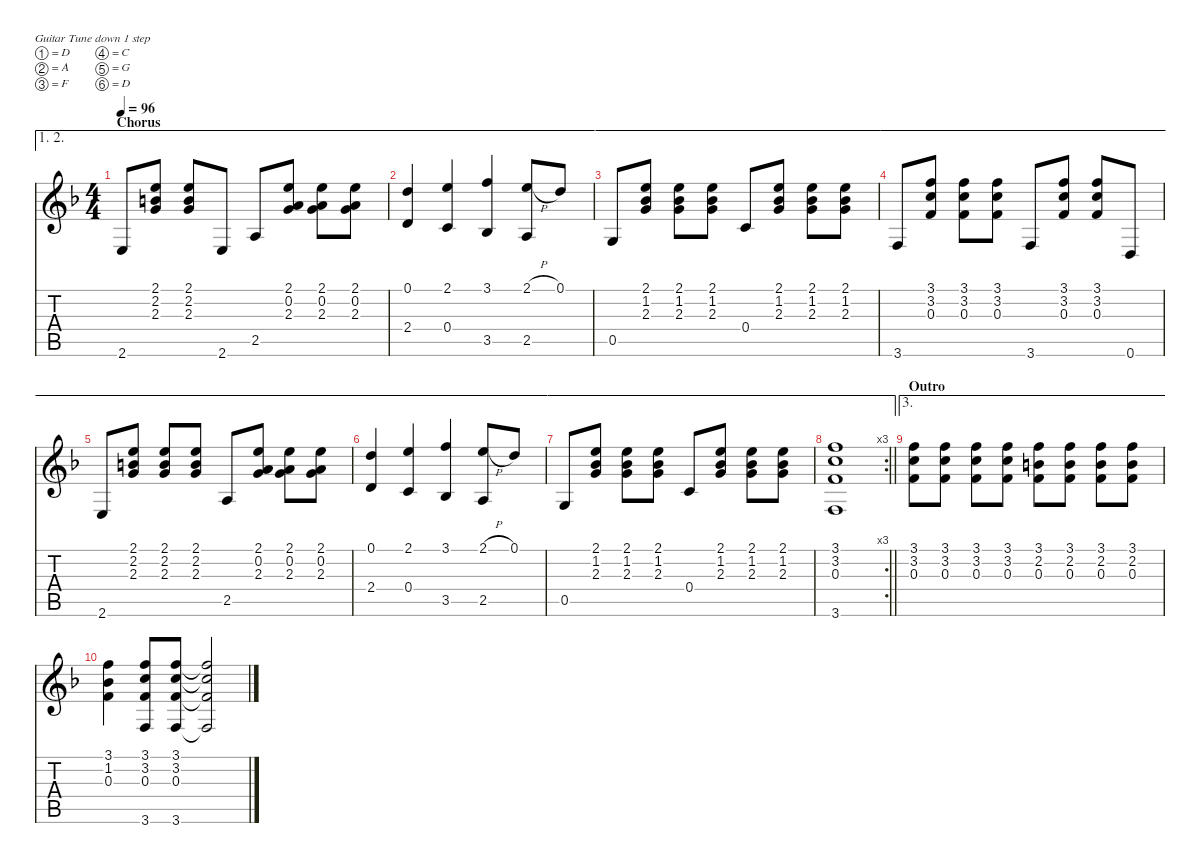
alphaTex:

\defaultSystemsLayout 4
\hideDynamics
\bracketExtendMode nobrackets
\singleTrackTrackNamePolicy hidden
\multiTrackTrackNamePolicy hidden
\firstSystemTrackNameMode fullname
\firstSystemTrackNameOrientation horizontal
\otherSystemsTrackNameOrientation horizontal
\track ("Steel Guitar" "s.guit.") {defaultSystemsLayout 4 instrument acousticguitarsteel}
\staff {score tabs}
\tuning (D4 A3 F3 C3 G2 D2)
\ae (1 2)
\ts (4 4)
\section ("" "Chorus")
\tempo 96
\clef g2
\ks f
2.6{acc forcenatural}.8{dy mf beam Up} (2.1{acc forcenatural} 2.2{acc forcenatural} 2.3{acc forcenatural}).8{beam Up} (2.1{acc forcenatural} 2.2{acc forcenatural} 2.3{acc forcenatural}).8{beam Up} 2.6{acc forcenatural}.8{beam Up} 2.5{acc forcenatural}.8{beam Up} (2.1{acc forcenatural} 0.2{acc forcenatural} 2.3{acc forcenatural}).8{beam Up} (2.1{acc forcenatural} 0.2{acc forcenatural} 2.3{acc forcenatural}).8{beam Down} (2.1{acc forcenatural} 0.2{acc forcenatural} 2.3{acc forcenatural}).8{beam Down} |
\ae (1 2)
(2.4{acc forcenatural} 0.1{acc forcenatural}).4{beam Up} (2.1{acc forcenatural} 0.4{acc forcenatural}).4{beam Up} (3.1{acc forcenatural} 3.5{acc b}).4{beam Up} (2.1{h acc forcenatural} 2.5{acc forcenatural}).8{beam Up} 0.1{acc forcenatural}.8{beam Up} |
\ae (1 2)
0.5{acc forcenatural}.8{beam Up} (2.1{acc forcenatural} 1.2{acc b} 2.3{acc forcenatural}).8{beam Up} (2.1{acc forcenatural} 1.2{acc b} 2.3{acc forcenatural}).8{beam Down} (2.1{acc forcenatural} 1.2{acc b} 2.3{acc forcenatural}).8{beam Down} 0.4{acc forcenatural}.8{beam Up} (2.1{acc forcenatural} 1.2{acc b} 2.3{acc forcenatural}).8{beam Up} (2.1{acc forcenatural} 1.2{acc b} 2.3{acc forcenatural}).8{beam Down} (2.1{acc forcenatural} 1.2{acc b} 2.3{acc forcenatural}).8{beam Down} |
\ae (1 2)
3.6{acc forcenatural}.8{beam Up} (3.1{acc forcenatural} 3.2{acc forcenatural} 0.3{acc forcenatural}).8{beam Up} (3.1{acc forcenatural} 3.2{acc forcenatural} 0.3{acc forcenatural}).8{beam Down} (3.1{acc forcenatural} 3.2{acc forcenatural} 0.3{acc forcenatural}).8{beam Down} 3.6{acc forcenatural}.8{beam Up} (3.1{acc forcenatural} 3.2{acc forcenatural} 0.3{acc forcenatural}).8{beam Up} (3.1{acc forcenatural} 3.2{acc forcenatural} 0.3{acc forcenatural}).8{beam Up} 0.6{acc forcenatural}.8{beam Up} |
\ae (1 2)
2.6{acc forcenatural}.8{beam Up} (2.1{acc forcenatural} 2.2{acc forcenatural} 2.3{acc forcenatural}).8{beam Up} (2.1{acc forcenatural} 2.2{acc forcenatural} 2.3{acc forcenatural}).8{beam Up} (2.3{acc forcenatural} 2.2{acc forcenatural} 2.1{acc forcenatural}).8{beam Up} 2.5{acc forcenatural}.8{beam Up} (2.1{acc forcenatural} 0.2{acc forcenatural} 2.3{acc forcenatural}).8{beam Up} (2.1{acc forcenatural} 0.2{acc forcenatural} 2.3{acc forcenatural}).8{beam Down} (2.1{acc forcenatural} 0.2{acc forcenatural} 2.3{acc forcenatural}).8{beam Down} |
\ae (1 2)
(2.4{acc forcenatural} 0.1{acc forcenatural}).4{beam Up} (2.1{acc forcenatural} 0.4{acc forcenatural}).4{beam Up} (3.1{acc forcenatural} 3.5{acc b}).4{beam Up} (2.1{h acc forcenatural} 2.5{acc forcenatural}).8{beam Up} 0.1{acc forcenatural}.8{beam Up} |
\ae (1 2)
0.5{acc forcenatural}.8{beam Up} (2.1{acc forcenatural} 1.2{acc b} 2.3{acc forcenatural}).8{beam Up} (2.1{acc forcenatural} 1.2{acc b} 2.3{acc forcenatural}).8{beam Down} (2.1{acc forcenatural} 1.2{acc b} 2.3{acc forcenatural}).8{beam Down} 0.4{acc forcenatural}.8{beam Up} (2.1{acc forcenatural} 1.2{acc b} 2.3{acc forcenatural}).8{beam Up} (2.1{acc forcenatural} 1.2{acc b} 2.3{acc forcenatural}).8{beam Down} (2.1{acc forcenatural} 1.2{acc b} 2.3{acc forcenatural}).8{beam Down} |
\ae (1 2)
\rc 3
\barLineRight lightlight
(3.6{acc forcenatural} 3.1{acc forcenatural} 3.2{acc forcenatural} 0.3{acc forcenatural}).1{beam Up} |
\ae 3
\section ("" "Outro")
(3.1{acc forcenatural} 3.2{acc forcenatural} 0.3{acc forcenatural}).8{beam Down} (3.1{acc forcenatural} 3.2{acc forcenatural} 0.3{acc forcenatural}).8{beam Down} (3.1{acc forcenatural} 3.2{acc forcenatural} 0.3{acc forcenatural}).8{beam Down} (3.1{acc forcenatural} 3.2{acc forcenatural} 0.3{acc forcenatural}).8{beam Down} (3.1{acc forcenatural} 2.2{acc forcenatural} 0.3{acc forcenatural}).8{beam Down} (3.1{acc forcenatural} 2.2{acc forcenatural} 0.3{acc forcenatural}).8{beam Down} (3.1{acc forcenatural} 2.2{acc forcenatural} 0.3{acc forcenatural}).8{beam Down} (3.1{acc forcenatural} 2.2{acc forcenatural} 0.3{acc forcenatural}).8{beam Down} |
(3.1{acc forcenatural} 1.2{acc b} 0.3{acc forcenatural}).4{beam Down} (3.6{acc forcenatural} 3.1{acc forcenatural} 3.2{acc forcenatural} 0.3{acc forcenatural}).8{beam Up} (3.6{acc forcenatural} 3.1{acc forcenatural} 3.2{acc forcenatural} 0.3{acc forcenatural}).8{beam Up} (3.1{t acc forcenatural} 3.2{t acc forcenatural} 0.3{t acc forcenatural} 3.6{t acc forcenatural}).2{beam Up}
